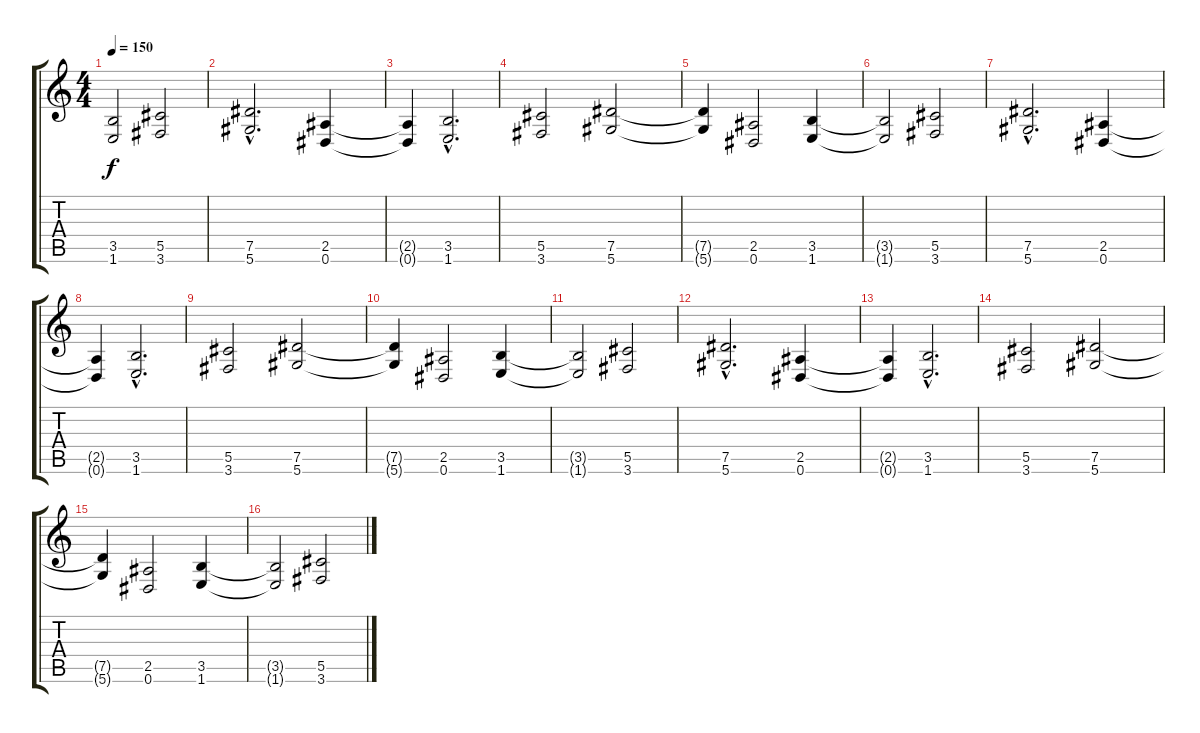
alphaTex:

\track "" {instrument distortionguitar}
\staff {score tabs}
\tuning (Eb4 Bb3 Gb3 Db3 Ab2 Eb2) {hide}
\ts (4 4)
\tempo 150
\clef g2
\ks c
(3.5{t} 1.6{t}).2{dy f} (5.5 3.6).2 |
(7.5{hac} 5.6{hac}).2{d} (2.5 0.6).4 |
(2.5{t} 0.6{t}).4 (3.5{hac} 1.6{hac}).2{d} |
(5.5 3.6).2 (7.5 5.6).2 |
(7.5{t} 5.6{t}).4 (2.5 0.6).2 (3.5 1.6).4 |
(3.5{t} 1.6{t}).2 (5.5 3.6).2 |
(7.5{hac} 5.6{hac}).2{d} (2.5 0.6).4 |
(2.5{t} 0.6{t}).4 (3.5{hac} 1.6{hac}).2{d} |
(5.5 3.6).2 (7.5 5.6).2 |
(7.5{t} 5.6{t}).4 (2.5 0.6).2 (3.5 1.6).4 |
(3.5{t} 1.6{t}).2 (5.5 3.6).2 |
(7.5{hac} 5.6{hac}).2{d} (2.5 0.6).4 |
(2.5{t} 0.6{t}).4 (3.5{hac} 1.6{hac}).2{d} |
(5.5 3.6).2 (7.5 5.6).2 |
(7.5{t} 5.6{t}).4 (2.5 0.6).2 (3.5 1.6).4 |
(3.5{t} 1.6{t}).2 (5.5 3.6).2
